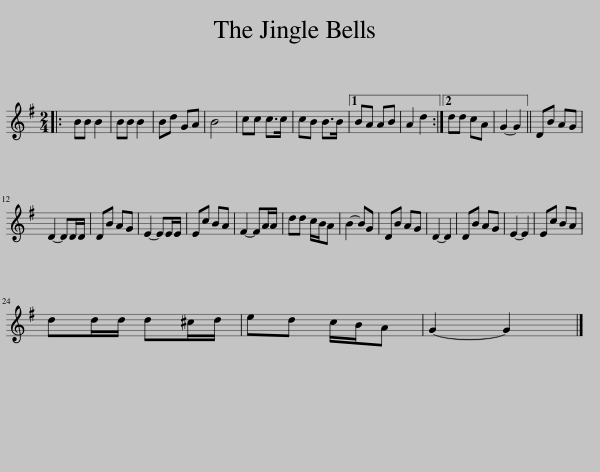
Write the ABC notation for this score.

X:1
L:1/8
M:2/4
I:linebreak $
K:G
V:1 treble
V:1
|: BB B2 | BB B2 | Bd GA | B4 | cc c>c | %5
 cB B>B |1 BA AB | A2 d2 :|2 dd cA | G2- G2 || %10
 DB AG |$ D2- DD/D/ | DB AG | E2- EE/E/ | Ec BA | %15
 F2- FA/A/ | dd c/B/A | B2- BG | DB AG | D2- D2 | %20
 DB AG | E2- E2 | Ec BA |$ dd/d/ d^c/d/ | ed c/B/A | %25
 G2- G2 |] %26
